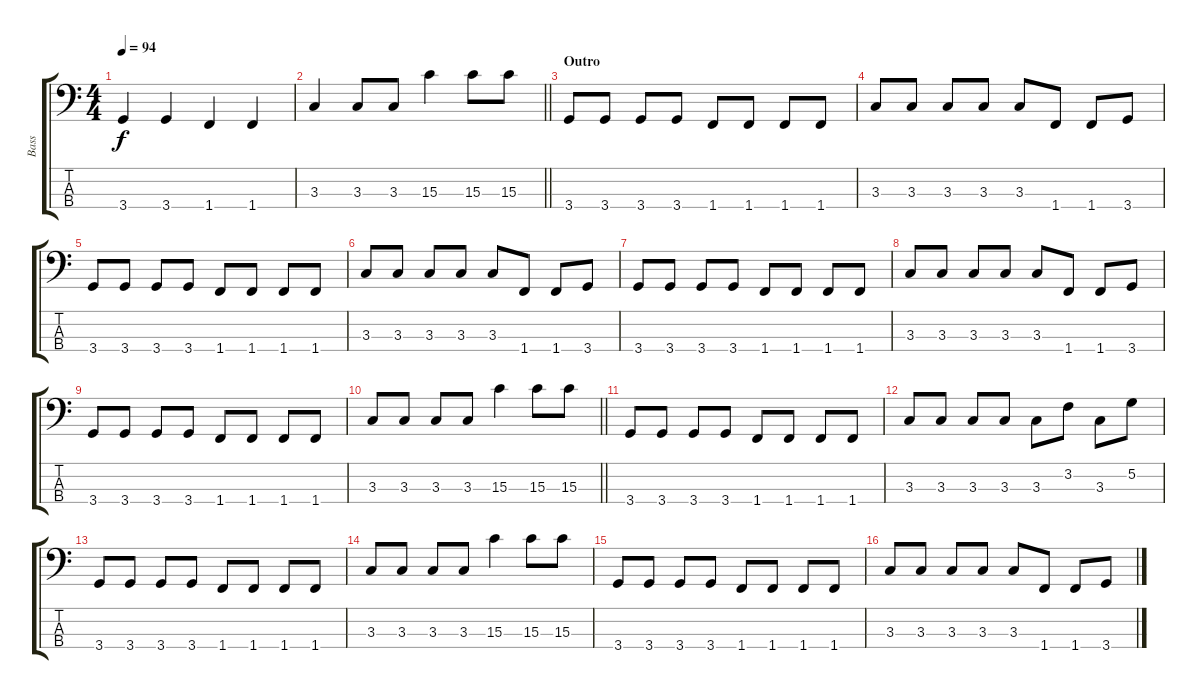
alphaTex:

\track ("Bass" "Bass") {instrument electricbassfinger}
\staff {score tabs}
\tuning (G2 D2 A1 E1) {hide}
\ts (4 4)
\tempo 94
\clef f4
\ks c
3.4.4{dy f} 3.4.4 1.4.4 1.4.4 |
\barLineRight lightlight
3.3.4 3.3.8 3.3.8 15.3.4 15.3.8 15.3.8 |
\section ("" "Outro")
3.4.8 3.4.8 3.4.8 3.4.8 1.4.8 1.4.8 1.4.8 1.4.8 |
3.3.8 3.3.8 3.3.8 3.3.8 3.3.8 1.4.8 1.4.8 3.4.8 |
3.4.8 3.4.8 3.4.8 3.4.8 1.4.8 1.4.8 1.4.8 1.4.8 |
3.3.8 3.3.8 3.3.8 3.3.8 3.3.8 1.4.8 1.4.8 3.4.8 |
3.4.8 3.4.8 3.4.8 3.4.8 1.4.8 1.4.8 1.4.8 1.4.8 |
3.3.8 3.3.8 3.3.8 3.3.8 3.3.8 1.4.8 1.4.8 3.4.8 |
3.4.8 3.4.8 3.4.8 3.4.8 1.4.8 1.4.8 1.4.8 1.4.8 |
\barLineRight lightlight
3.3.8 3.3.8 3.3.8 3.3.8 15.3.4 15.3.8 15.3.8 |
\section ("" "")
3.4.8 3.4.8 3.4.8 3.4.8 1.4.8 1.4.8 1.4.8 1.4.8 |
3.3.8 3.3.8 3.3.8 3.3.8 3.3.8 3.2.8 3.3.8 5.2.8 |
3.4.8 3.4.8 3.4.8 3.4.8 1.4.8 1.4.8 1.4.8 1.4.8 |
3.3.8 3.3.8 3.3.8 3.3.8 15.3.4 15.3.8 15.3.8 |
3.4.8 3.4.8 3.4.8 3.4.8 1.4.8 1.4.8 1.4.8 1.4.8 |
3.3.8 3.3.8 3.3.8 3.3.8 3.3.8 1.4.8 1.4.8 3.4.8
